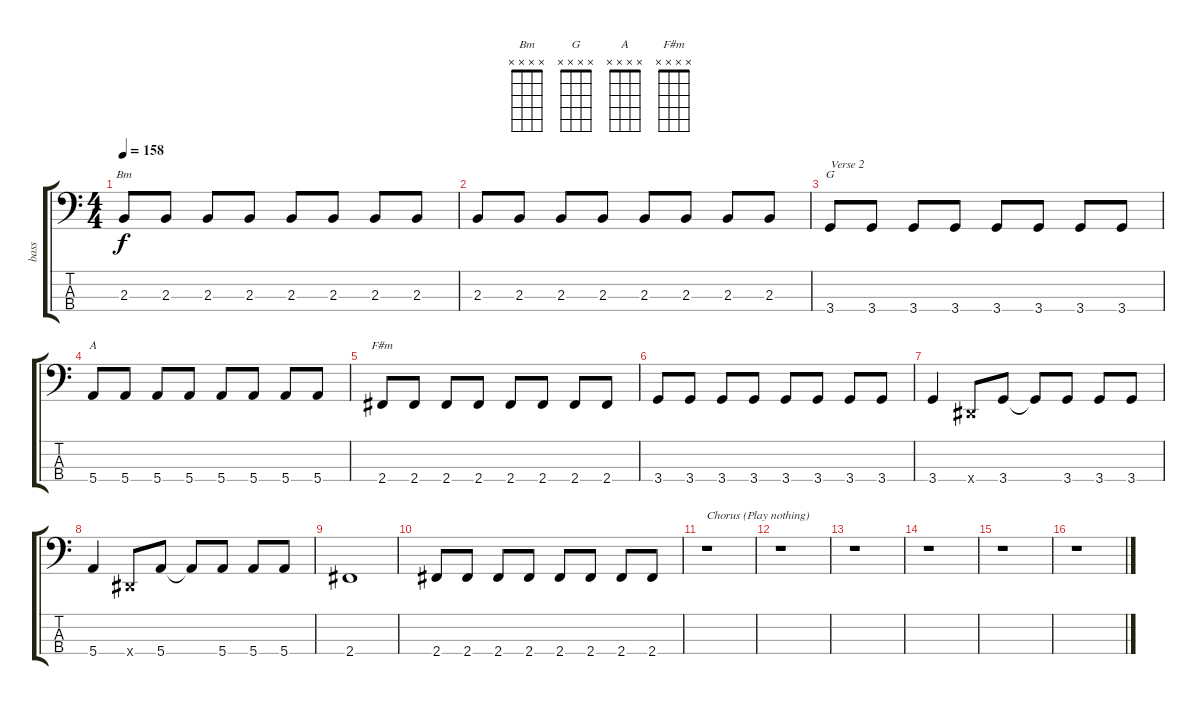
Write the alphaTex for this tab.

\track ("bass" "bass") {instrument electricbassfinger}
\staff {score tabs}
\tuning (G2 D2 A1 E1) {hide}
\chord ("Bm" x x x x)
\chord ("G" x x x x)
\chord ("A" x x x x)
\chord ("F#m" x x x x)
\ts (4 4)
\tempo 158
\clef f4
\ks c
2.3.8{ch "Bm" dy f} 2.3.8 2.3.8 2.3.8 2.3.8 2.3.8 2.3.8 2.3.8 |
2.3.8 2.3.8 2.3.8 2.3.8 2.3.8 2.3.8 2.3.8 2.3.8 |
3.4.8{ch "G" txt "Verse 2"} 3.4.8 3.4.8 3.4.8 3.4.8 3.4.8 3.4.8 3.4.8 |
5.4.8{ch "A"} 5.4.8 5.4.8 5.4.8 5.4.8 5.4.8 5.4.8 5.4.8 |
2.4.8{ch "F#m"} 2.4.8 2.4.8 2.4.8 2.4.8 2.4.8 2.4.8 2.4.8 |
3.4.8 3.4.8 3.4.8 3.4.8 3.4.8 3.4.8 3.4.8 3.4.8 |
3.4.4 -1.4{x}.8 3.4.8 3.4{t}.8 3.4.8 3.4.8 3.4.8 |
5.4.4 -1.4{x}.8 5.4.8 5.4{t}.8 5.4.8 5.4.8 5.4.8 |
2.4.1 |
2.4.8 2.4.8 2.4.8 2.4.8 2.4.8 2.4.8 2.4.8 2.4.8 |
r.1{txt "Chorus (Play nothing)"} |
r.1 |
r.1 |
r.1 |
r.1 |
r.1
